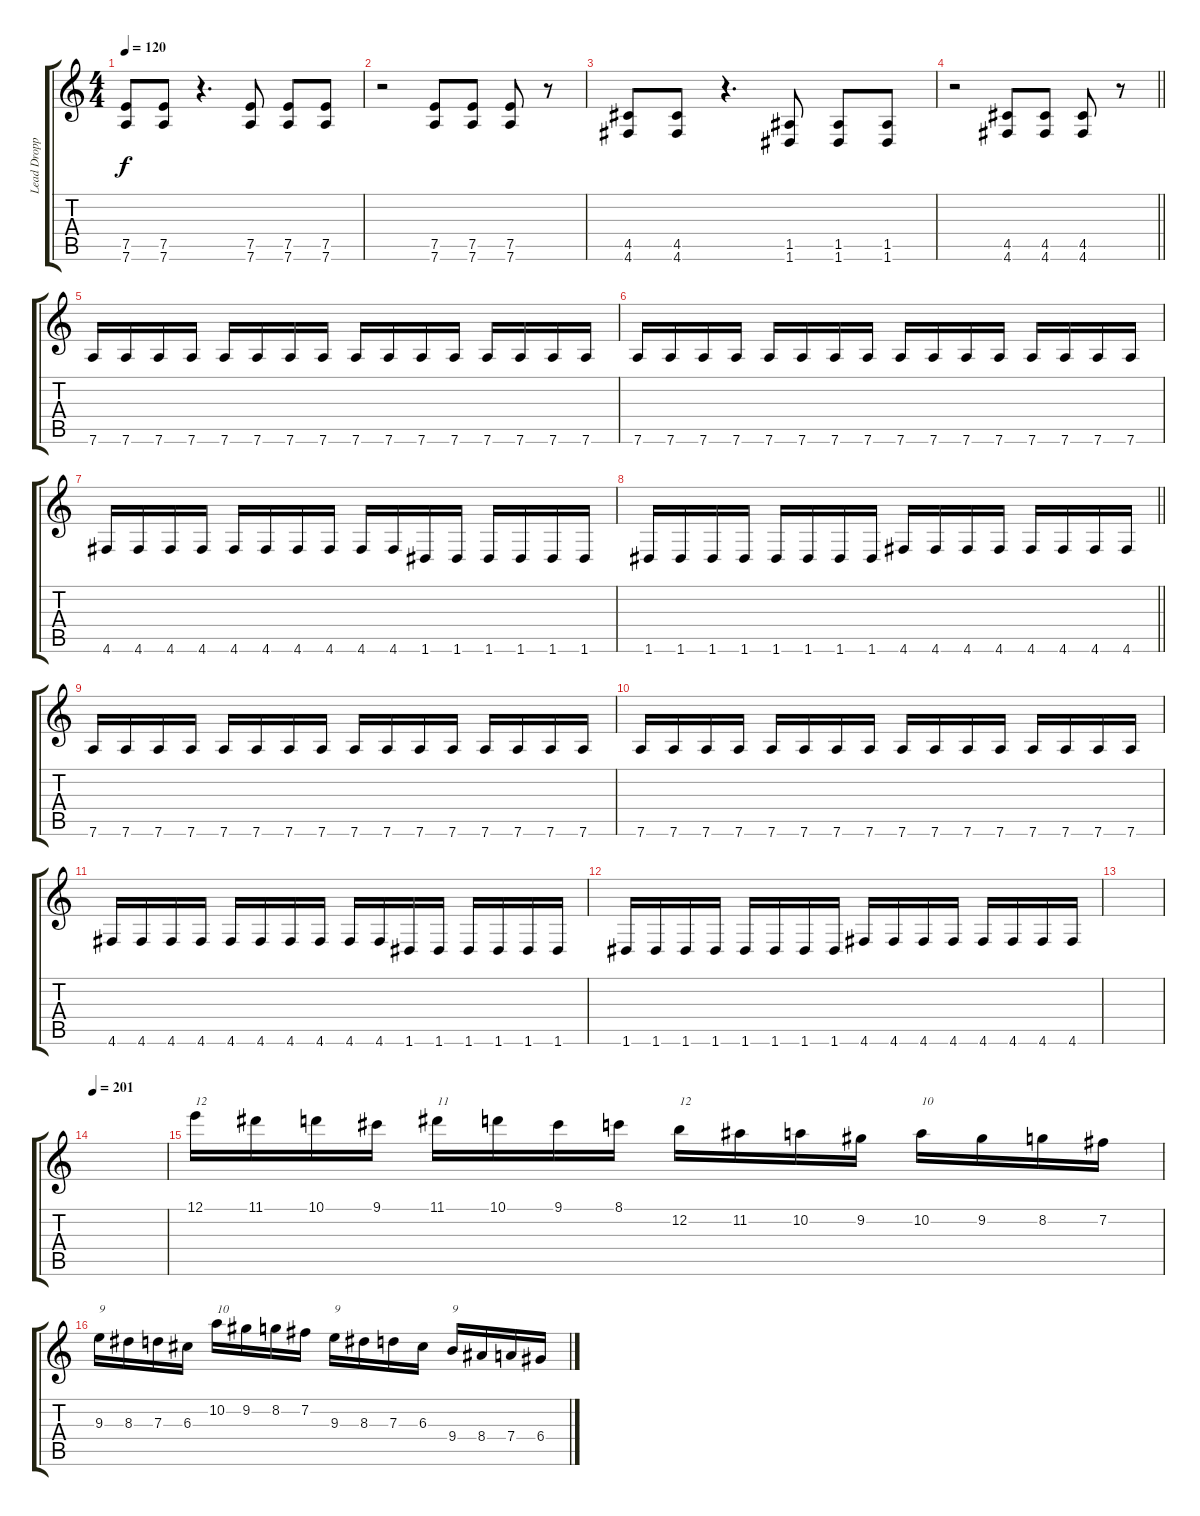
\track ("Lead Dropped D " "Lead Dropp") {instrument distortionguitar}
\staff {score tabs}
\tuning (E4 B3 G3 D3 A2 D2) {hide}
\ts (4 4)
\tempo 120
\clef g2
\ks c
(7.5 7.6).8{dy f} (7.5 7.6).8 r.4{d} (7.5 7.6).8 (7.5 7.6).8 (7.5 7.6).8 |
r.2 (7.5 7.6).8 (7.5 7.6).8 (7.5 7.6).8 r.8 |
(4.5 4.6).8 (4.5 4.6).8 r.4{d} (1.5 1.6).8 (1.5 1.6).8 (1.5 1.6).8 |
\barLineRight lightlight
r.2 (4.5 4.6).8 (4.5 4.6).8 (4.5 4.6).8 r.8 |
7.6.16 7.6.16 7.6.16 7.6.16 7.6.16 7.6.16 7.6.16 7.6.16 7.6.16 7.6.16 7.6.16 7.6.16 7.6.16 7.6.16 7.6.16 7.6.16 |
7.6.16 7.6.16 7.6.16 7.6.16 7.6.16 7.6.16 7.6.16 7.6.16 7.6.16 7.6.16 7.6.16 7.6.16 7.6.16 7.6.16 7.6.16 7.6.16 |
4.6.16 4.6.16 4.6.16 4.6.16 4.6.16 4.6.16 4.6.16 4.6.16 4.6.16 4.6.16 1.6.16 1.6.16 1.6.16 1.6.16 1.6.16 1.6.16 |
\barLineRight lightlight
1.6.16 1.6.16 1.6.16 1.6.16 1.6.16 1.6.16 1.6.16 1.6.16 4.6.16 4.6.16 4.6.16 4.6.16 4.6.16 4.6.16 4.6.16 4.6.16 |
7.6.16 7.6.16 7.6.16 7.6.16 7.6.16 7.6.16 7.6.16 7.6.16 7.6.16 7.6.16 7.6.16 7.6.16 7.6.16 7.6.16 7.6.16 7.6.16 |
7.6.16 7.6.16 7.6.16 7.6.16 7.6.16 7.6.16 7.6.16 7.6.16 7.6.16 7.6.16 7.6.16 7.6.16 7.6.16 7.6.16 7.6.16 7.6.16 |
4.6.16 4.6.16 4.6.16 4.6.16 4.6.16 4.6.16 4.6.16 4.6.16 4.6.16 4.6.16 1.6.16 1.6.16 1.6.16 1.6.16 1.6.16 1.6.16 |
1.6.16 1.6.16 1.6.16 1.6.16 1.6.16 1.6.16 1.6.16 1.6.16 4.6.16 4.6.16 4.6.16 4.6.16 4.6.16 4.6.16 4.6.16 4.6.16 |
|
\tempo 201
|
12.1.16{txt "12"} 11.1.16 10.1.16 9.1.16 11.1.16{txt "11"} 10.1.16 9.1.16 8.1.16 12.2.16{txt "12"} 11.2.16 10.2.16 9.2.16 10.2.16{txt "10"} 9.2.16 8.2.16 7.2.16 |
9.3.16{txt "9"} 8.3.16 7.3.16 6.3.16 10.2.16{txt "10"} 9.2.16 8.2.16 7.2.16 9.3.16{txt "9"} 8.3.16 7.3.16 6.3.16 9.4.16{txt "9"} 8.4.16 7.4.16 6.4.16
